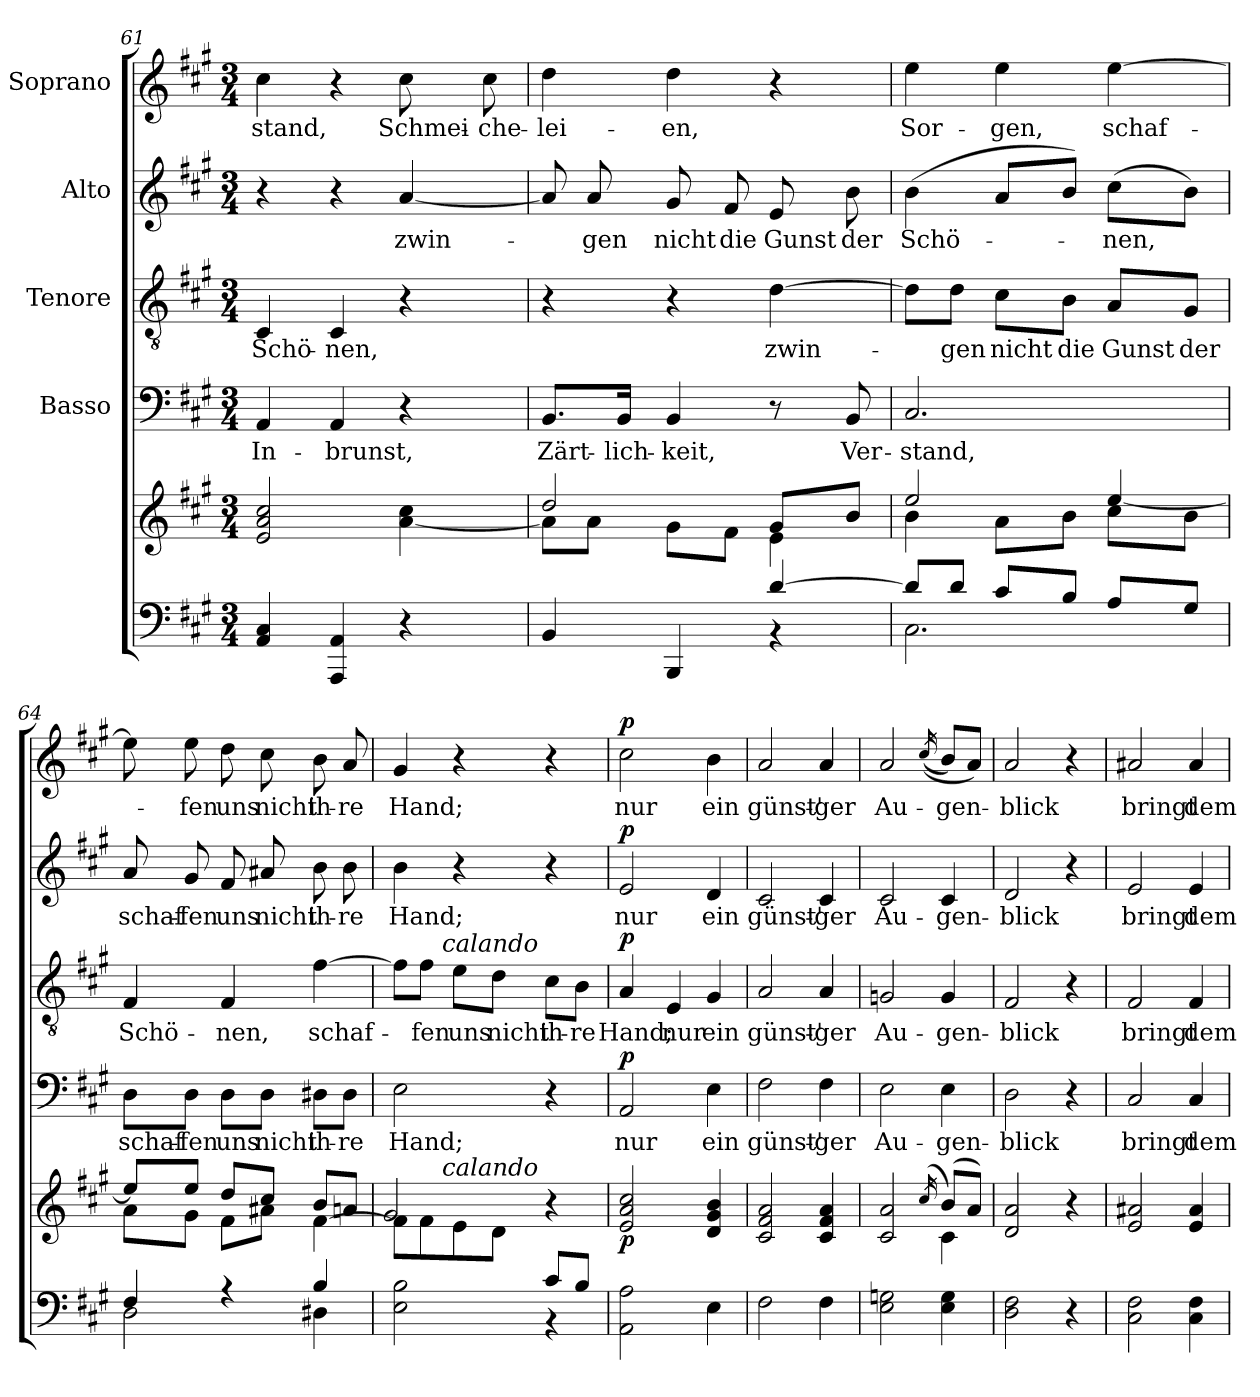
**kern	**kern	**dynam	**kern	**text	**dynam	**kern	**text	**dynam	**kern	**text	**dynam	**kern	**text	**dynam
*part6	*part5	*part5	*part4	*part4	*part4	*part3	*part3	*part3	*part2	*part2	*part2	*part1	*part1	*part1
*staff6	*staff5	*staff5	*staff4	*staff4	*staff4	*staff3	*staff3	*staff3	*staff2	*staff2	*staff2	*staff1	*staff1	*staff1
*	*	*	*I"Basso	*	*	*I"Tenore	*	*	*I"Alto	*	*	*I"Soprano	*	*
*clefF4	*clefG2	*	*clefF4	*	*	*clefGv2	*	*	*clefG2	*	*	*clefG2	*	*
*k[f#c#g#]	*k[f#c#g#]	*	*k[f#c#g#]	*	*	*k[f#c#g#]	*	*	*k[f#c#g#]	*	*	*k[f#c#g#]	*	*
*A:	*A:	*	*A:	*	*	*A:	*	*	*A:	*	*	*A:	*	*
*M3/4	*M3/4	*	*M3/4	*	*	*M3/4	*	*	*M3/4	*	*	*M3/4	*	*
=61	=61	=61	=61	=61	=61	=61	=61	=61	=61	=61	=61	=61	=61	=61
4AA/ 4C#/	2e/ 2a/ 2cc#/	.	4AA/	In-	.	4C#/	Schö-	.	4r	.	.	4cc#\	-stand,	.
4AAA/ 4AA/	.	.	4AA/	-brunst,	.	4C#/	-nen,	.	4r	.	.	4r	.	.
4r	[4a\ 4cc#\	.	4r	.	.	4r	.	.	[4a/	zwin-	.	8cc#\	Schmei-	.
.	.	.	.	.	.	.	.	.	.	.	.	8cc#\	-che-	.
=62	=62	=62	=62	=62	=62	=62	=62	=62	=62	=62	=62	=62	=62	=62
*^	*^	*	*	*	*	*	*	*	*	*	*	*	*	*
4BB/	2ryy	8a\L]	2dd/	.	8.BB/L	Zärt-	.	4r	.	.	8a/]	.	.	4dd\	-lei-	.
.	.	8a\J	.	.	.	.	.	.	.	.	8a/	-gen	.	.	.	.
.	.	.	.	.	16BB/Jk	-lich-	.	.	.	.	.	.	.	.	.	.
4BBB/	.	8g#\L	.	.	4BB/	-keit,	.	4r	.	.	8g#/	nicht	.	4dd\	-en,	.
.	.	8f#\J	.	.	.	.	.	.	.	.	8f#/	die	.	.	.	.
[>4d/	4r	4e\	8g#/L	.	8r	.	.	[4d\	zwin-	.	8e/	Gunst	.	4r	.	.
.	.	.	8b/J	.	8BB/	Ver-	.	.	.	.	8b\	der	.	.	.	.
!!LO:PB:g=z
=63	=63	=63	=63	=63	=63	=63	=63	=63	=63	=63	=63	=63	=63	=63	=63	=63
8d/L]	2.C#\	4b\	2ee/	.	2.C#/	-stand,	.	8d\L]	.	.	(4b\	Schö-	.	4ee\	Sor-	.
8d/J	.	.	.	.	.	.	.	8d\J	-gen	.	.	.	.	.	.	.
8c#/L	.	8a\L	.	.	.	.	.	8c#\L	nicht	.	8a/L	.	.	4ee\	-gen,	.
8B/J	.	8b\J	.	.	.	.	.	8B\J	die	.	8b/J)	.	.	.	.	.
8A/L	.	8cc#\L	[>4ee/	.	.	.	.	8A/L	Gunst	.	(8cc#\L	-nen,	.	[4ee\	schaf-	.
8G#/J	.	8b\J	.	.	.	.	.	8G#/J	der	.	8b\J)	.	.	.	.	.
=64	=64	=64	=64	=64	=64	=64	=64	=64	=64	=64	=64	=64	=64	=64	=64	=64
4F#/	2D\	8a\L	8ee/L]	.	8D\L	schaf-	.	4F#/	Schö-	.	8a/	schaf-	.	8ee\]	.	.
.	.	8g#\J	8ee/J	.	8D\J	-fen	.	.	.	.	8g#/	-fen	.	8ee\	-fen	.
4rG	.	8f#\L	8dd/L	.	8D\L	uns	.	4F#/	-nen,	.	8f#/	uns	.	8dd\	uns	.
.	.	8a#X\J	8cc#/J	.	8D\J	nicht	.	.	.	.	8a#X/	nicht	.	8cc#\	nicht	.
4B/	4D#X\	[<4f#\	8b/L	.	8D#X\L	ih-	.	[4f#\	schaf-	.	8b\	ih-	.	8b\	ih-	.
.	.	.	8an/J	.	8D#\J	-re	.	.	.	.	8b\	-re	.	8a/	-re	.
=65	=65	=65	=65	=65	=65	=65	=65	=65	=65	=65	=65	=65	=65	=65	=65	=65
*	*	*	*^	*	*	*	*	*^	*	*	*	*	*	*	*	*
2E\ 2B\	2ryy	8f#\L]	2g#/	8..ryy	.	2E\	Hand;	.	8f#\L]	8..ryy	.	.	4b\	Hand;	.	4g#/	Hand;	.
.	.	8f#\	.	.	.	.	.	.	8f#\J	.	-fen	.	.	.	.	.	.	.
!	!	!	!	!	!	!	!	!	!	!LO:TX:a:i:t=calando	!	!	!	!	!	!	!	!
!	!	!	!	!LO:TX:a:i:t=calando	!	!	!	!	!	!	!	!	!	!	!	!	!	!
.	.	.	.	2ryy	.	.	.	.	.	2ryy	.	.	.	.	.	.	.	.
.	.	8e\	.	.	.	.	.	.	8e\L	.	uns	.	4r	.	.	4r	.	.
.	.	8d\J	.	.	.	.	.	.	8d\J	.	nicht	.	.	.	.	.	.	.
8c#/L	4r	4r	4ryy	.	.	4r	.	.	8c#\L	.	ih-	.	4r	.	.	4r	.	.
8B/J	.	.	.	.	.	.	.	.	8B\J	.	-re	.	.	.	.	.	.	.
.	.	.	.	32ryy	.	.	.	.	.	32ryy	.	.	.	.	.	.	.	.
=66	=66	=66	=66	=66	=66	=66	=66	=66	=66	=66	=66	=66	=66	=66	=66	=66	=66	=66
!	!	!	!	!	!LO:DY:b	!	!	!LO:DY:a	!	!	!	!LO:DY:a	!	!	!LO:DY:a	!	!	!LO:DY:a
*v	*v	*	*	*	*	*	*	*	*v	*v	*	*	*	*	*	*	*	*
*	*v	*v	*v	*	*	*	*	*	*	*	*	*	*	*	*	*
2AA\ 2A\	2e/ 2a/ 2cc#/	p	2AA/	nur	p	4A/	Hand;	p	2e/	nur	p	2cc#\	nur	p
.	.	.	.	.	.	4E/	nur	.	.	.	.	.	.	.
4E\	4d/ 4g#/ 4b/	.	4E\	ein	.	4G#/	ein	.	4d/	ein	.	4b\	ein	.
!!LO:LB:g=z
=67	=67	=67	=67	=67	=67	=67	=67	=67	=67	=67	=67	=67	=67	=67
2F#\	2c#/ 2f#/ 2a/	.	2F#\	günst'-	.	2A/	günst'-	.	2c#/	günst'-	.	2a/	günst'-	.
4F#\	4c#/ 4f#/ 4a/	.	4F#\	-ger	.	4A/	-ger	.	4c#/	-ger	.	4a/	-ger	.
=68	=68	=68	=68	=68	=68	=68	=68	=68	=68	=68	=68	=68	=68	=68
*	*^	*	*	*	*	*	*	*	*	*	*	*	*	*
2E\ 2Gn\	2c#/ 2a/	2ryy	.	2E\	Au-	.	2Gn/	Au-	.	2c#/	Au-	.	2a/	Au-	.
.	(16qcc#/	.	.	.	.	.	.	.	.	.	.	.	((16qcc#/	.	.
4E\ 4G\	(8b/L)	4c#\	.	4E\	-gen-	.	4G/	-gen-	.	4c#/	-gen-	.	8b/L)	-gen-	.
.	8a/J)	.	.	.	.	.	.	.	.	.	.	.	8a/J)	.	.
*	*v	*v	*	*	*	*	*	*	*	*	*	*	*	*	*
=69	=69	=69	=69	=69	=69	=69	=69	=69	=69	=69	=69	=69	=69	=69
2D\ 2F#\	2d/ 2a/	.	2D\	-blick	.	2F#/	-blick	.	2d/	-blick	.	2a/	-blick	.
4r	4r	.	4r	.	.	4r	.	.	4r	.	.	4r	.	.
=70	=70	=70	=70	=70	=70	=70	=70	=70	=70	=70	=70	=70	=70	=70
2C#\ 2F#\	2e/ 2a#X/	.	2C#/	bringt	.	2F#/	bringt	.	2e/	bringt	.	2a#X/	bringt	.
4C#\ 4F#\	4e/ 4a#/	.	4C#/	dem	.	4F#/	dem	.	4e/	dem	.	4a#/	dem	.
=	=	=	=	=	=	=	=	=	=	=	=	=	=	=
*-	*-	*-	*-	*-	*-	*-	*-	*-	*-	*-	*-	*-	*-	*-
